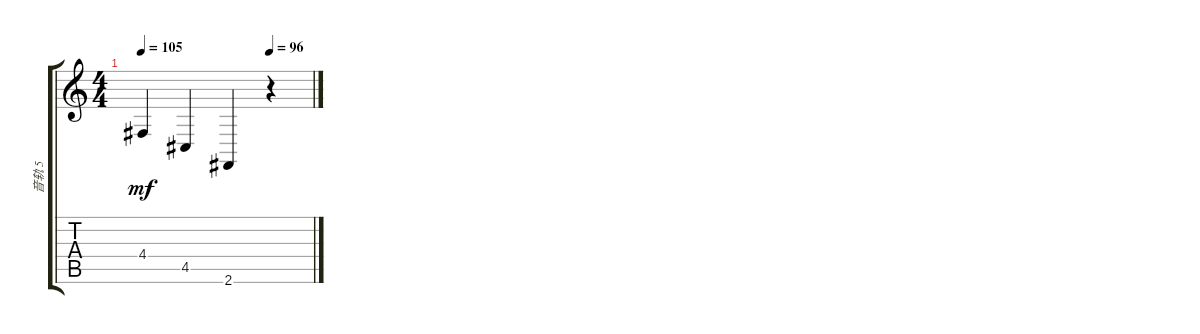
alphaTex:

\track ("音轨 5" "音轨 5") {instrument pizzicatostrings}
\staff {score tabs}
\tuning (E4 B3 G3 D3 A2 E2) {hide}
\ts (4 4)
\tempo 105
\tempo (96 0.75)
\clef g2
\ks c
4.4.4{dy mf} 4.5.4 2.6.4 r.4
